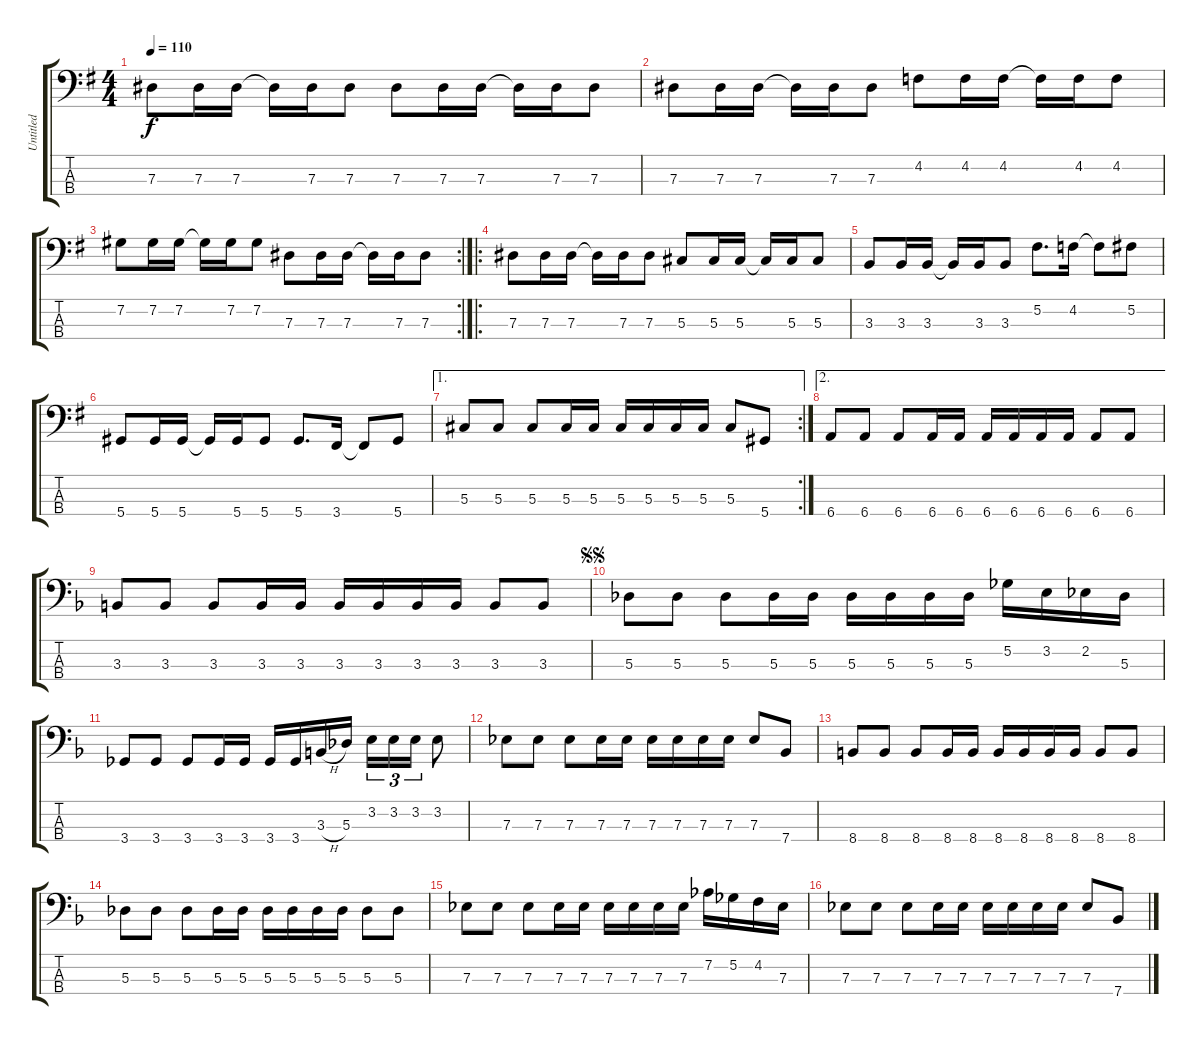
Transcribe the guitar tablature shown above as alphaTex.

\track ("Untitled" "Untitled") {instrument electricbassfinger}
\staff {score tabs}
\tuning (Gb2 Db2 Ab1 Eb1) {hide}
\ts (4 4)
\tempo 110
\clef f4
\ks g
7.3.8{dy f} 7.3.16 7.3.16 7.3{t}.16 7.3.16 7.3.8 7.3.8 7.3.16 7.3.16 7.3{t}.16 7.3.16 7.3.8 |
7.3.8 7.3.16 7.3.16 7.3{t}.16 7.3.16 7.3.8 4.2.8 4.2.16 4.2.16 4.2{t}.16 4.2.16 4.2.8 |
\rc 2
7.2.8 7.2.16 7.2.16 7.2{t}.16 7.2.16 7.2.8 7.3.8 7.3.16 7.3.16 7.3{t}.16 7.3.16 7.3.8 |
\ro
7.3.8 7.3.16 7.3.16 7.3{t}.16 7.3.16 7.3.8 5.3.8 5.3.16 5.3.16 5.3{t}.16 5.3.16 5.3.8 |
3.3.8 3.3.16 3.3.16 3.3{t}.16 3.3.16 3.3.8 5.2.8{d} 4.2.16 4.2{t}.8 5.2.8 |
5.4.8 5.4.16 5.4.16 5.4{t}.16 5.4.16 5.4.8 5.4.8{d} 3.4.16 3.4{t}.8 5.4.8 |
\ae 1
\rc 2
5.3.8 5.3.8 5.3.8 5.3.16 5.3.16 5.3.16 5.3.16 5.3.16 5.3.16 5.3.8 5.4.8 |
\ae 2
6.4.8 6.4.8 6.4.8 6.4.16 6.4.16 6.4.16 6.4.16 6.4.16 6.4.16 6.4.8 6.4.8 |
\ks f
3.3.8 3.3.8 3.3.8 3.3.16 3.3.16 3.3.16 3.3.16 3.3.16 3.3.16 3.3.8 3.3.8 |
\jump segnosegno
5.3.8 5.3.8 5.3.8 5.3.16 5.3.16 5.3.16 5.3.16 5.3.16 5.3.16 5.2.16 3.2.16 2.2.16 5.3.16 |
3.4.8 3.4.8 3.4.8 3.4.16 3.4.16 3.4.16 3.4.16 3.3{h}.16 5.3.16 3.2.16{tu (3 2)} 3.2.16{tu (3 2)} 3.2.16{tu (3 2)} 3.2.8 |
7.3.8 7.3.8 7.3.8 7.3.16 7.3.16 7.3.16 7.3.16 7.3.16 7.3.16 7.3.8 7.4.8 |
8.4.8 8.4.8 8.4.8 8.4.16 8.4.16 8.4.16 8.4.16 8.4.16 8.4.16 8.4.8 8.4.8 |
5.3.8 5.3.8 5.3.8 5.3.16 5.3.16 5.3.16 5.3.16 5.3.16 5.3.16 5.3.8 5.3.8 |
7.3.8 7.3.8 7.3.8 7.3.16 7.3.16 7.3.16 7.3.16 7.3.16 7.3.16 7.2.16 5.2.16 4.2.16 7.3.16 |
7.3.8 7.3.8 7.3.8 7.3.16 7.3.16 7.3.16 7.3.16 7.3.16 7.3.16 7.3.8 7.4.8
